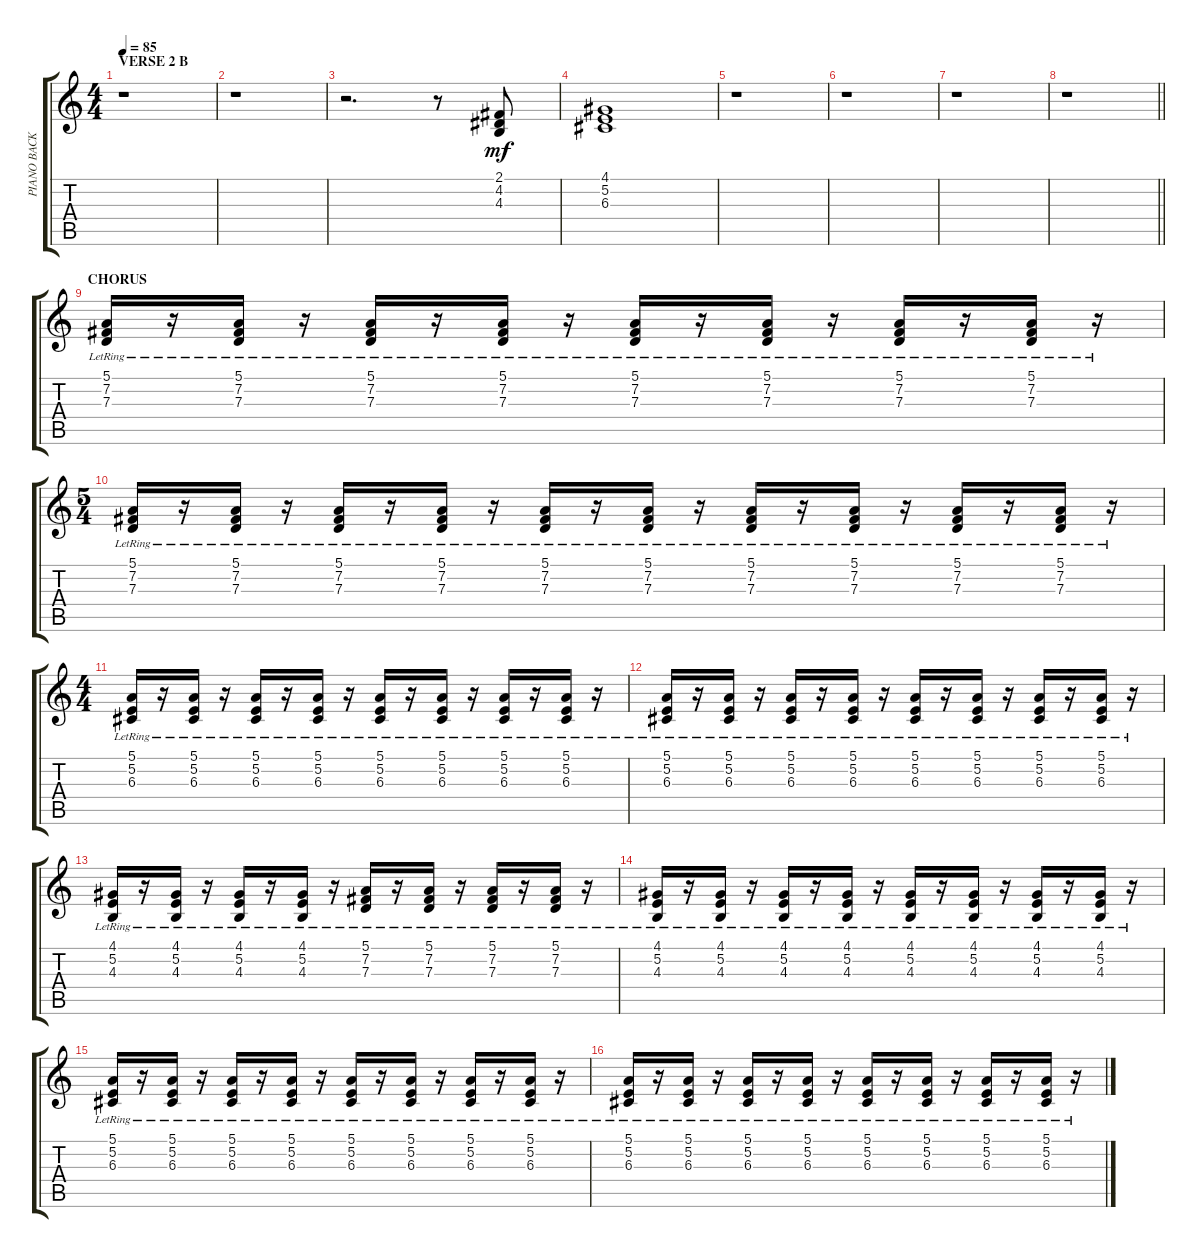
\track ("PIANO BACKING" "PIANO BACK") {instrument electricgrandpiano}
\staff {score tabs}
\tuning (E4 B3 G3 D3 A2 E2) {hide}
\ts (4 4)
\section ("" "VERSE 2 B")
\tempo 85
\clef g2
\ks c
r.1{dy mf} |
r.1 |
r.2{d} r.8 (2.1 4.2 4.3).8{balance 8} |
(4.1 5.2 6.3).1 |
r.1 |
r.1 |
r.1 |
\barLineRight lightlight
r.1 |
\section ("" "CHORUS")
(5.1{lr} 7.2{lr} 7.3{lr}).16 r.16 (5.1{lr} 7.2{lr} 7.3{lr}).16 r.16 (5.1{lr} 7.2{lr} 7.3{lr}).16 r.16 (5.1{lr} 7.2{lr} 7.3{lr}).16 r.16 (5.1{lr} 7.2{lr} 7.3{lr}).16 r.16 (5.1{lr} 7.2{lr} 7.3{lr}).16 r.16 (5.1{lr} 7.2{lr} 7.3{lr}).16 r.16 (5.1{lr} 7.2{lr} 7.3{lr}).16 r.16 |
\ts (5 4)
(5.1{lr} 7.2{lr} 7.3{lr}).16 r.16 (5.1{lr} 7.2{lr} 7.3{lr}).16 r.16 (5.1{lr} 7.2{lr} 7.3{lr}).16 r.16 (5.1{lr} 7.2{lr} 7.3{lr}).16 r.16 (5.1{lr} 7.2{lr} 7.3{lr}).16 r.16 (5.1{lr} 7.2{lr} 7.3{lr}).16 r.16 (5.1{lr} 7.2{lr} 7.3{lr}).16 r.16 (5.1{lr} 7.2{lr} 7.3{lr}).16 r.16 (5.1{lr} 7.2{lr} 7.3{lr}).16 r.16 (5.1{lr} 7.2{lr} 7.3{lr}).16 r.16 |
\ts (4 4)
(5.1{lr} 5.2{lr} 6.3{lr}).16 r.16 (5.1{lr} 5.2{lr} 6.3{lr}).16 r.16 (5.1{lr} 5.2{lr} 6.3{lr}).16 r.16 (5.1{lr} 5.2{lr} 6.3{lr}).16 r.16 (5.1{lr} 5.2{lr} 6.3{lr}).16 r.16 (5.1{lr} 5.2{lr} 6.3{lr}).16 r.16 (5.1{lr} 5.2{lr} 6.3{lr}).16 r.16 (5.1{lr} 5.2{lr} 6.3{lr}).16 r.16 |
(5.1{lr} 5.2{lr} 6.3{lr}).16 r.16 (5.1{lr} 5.2{lr} 6.3{lr}).16 r.16 (5.1{lr} 5.2{lr} 6.3{lr}).16 r.16 (5.1{lr} 5.2{lr} 6.3{lr}).16 r.16 (5.1{lr} 5.2{lr} 6.3{lr}).16 r.16 (5.1{lr} 5.2{lr} 6.3{lr}).16 r.16 (5.1{lr} 5.2{lr} 6.3{lr}).16 r.16 (5.1{lr} 5.2{lr} 6.3{lr}).16 r.16 |
(4.1{lr} 5.2{lr} 4.3{lr}).16 r.16 (4.1{lr} 5.2{lr} 4.3{lr}).16 r.16 (4.1{lr} 5.2{lr} 4.3{lr}).16 r.16 (4.1{lr} 5.2{lr} 4.3{lr}).16 r.16 (5.1{lr} 7.2{lr} 7.3{lr}).16 r.16 (5.1{lr} 7.2{lr} 7.3{lr}).16 r.16 (5.1{lr} 7.2{lr} 7.3{lr}).16 r.16 (5.1{lr} 7.2{lr} 7.3{lr}).16 r.16 |
(4.1{lr} 5.2{lr} 4.3{lr}).16 r.16 (4.1{lr} 5.2{lr} 4.3{lr}).16 r.16 (4.1{lr} 5.2{lr} 4.3{lr}).16 r.16 (4.1{lr} 5.2{lr} 4.3{lr}).16 r.16 (4.1{lr} 5.2{lr} 4.3{lr}).16 r.16 (4.1{lr} 5.2{lr} 4.3{lr}).16 r.16 (4.1{lr} 5.2{lr} 4.3{lr}).16 r.16 (4.1{lr} 5.2{lr} 4.3{lr}).16 r.16 |
(5.1{lr} 5.2{lr} 6.3{lr}).16 r.16 (5.1{lr} 5.2{lr} 6.3{lr}).16 r.16 (5.1{lr} 5.2{lr} 6.3{lr}).16 r.16 (5.1{lr} 5.2{lr} 6.3{lr}).16 r.16 (5.1{lr} 5.2{lr} 6.3{lr}).16 r.16 (5.1{lr} 5.2{lr} 6.3{lr}).16 r.16 (5.1{lr} 5.2{lr} 6.3{lr}).16 r.16 (5.1{lr} 5.2{lr} 6.3{lr}).16 r.16 |
(5.1{lr} 5.2{lr} 6.3{lr}).16 r.16 (5.1{lr} 5.2{lr} 6.3{lr}).16 r.16 (5.1{lr} 5.2{lr} 6.3{lr}).16 r.16 (5.1{lr} 5.2{lr} 6.3{lr}).16 r.16 (5.1{lr} 5.2{lr} 6.3{lr}).16 r.16 (5.1{lr} 5.2{lr} 6.3{lr}).16 r.16 (5.1{lr} 5.2{lr} 6.3{lr}).16 r.16 (5.1{lr} 5.2{lr} 6.3{lr}).16 r.16
